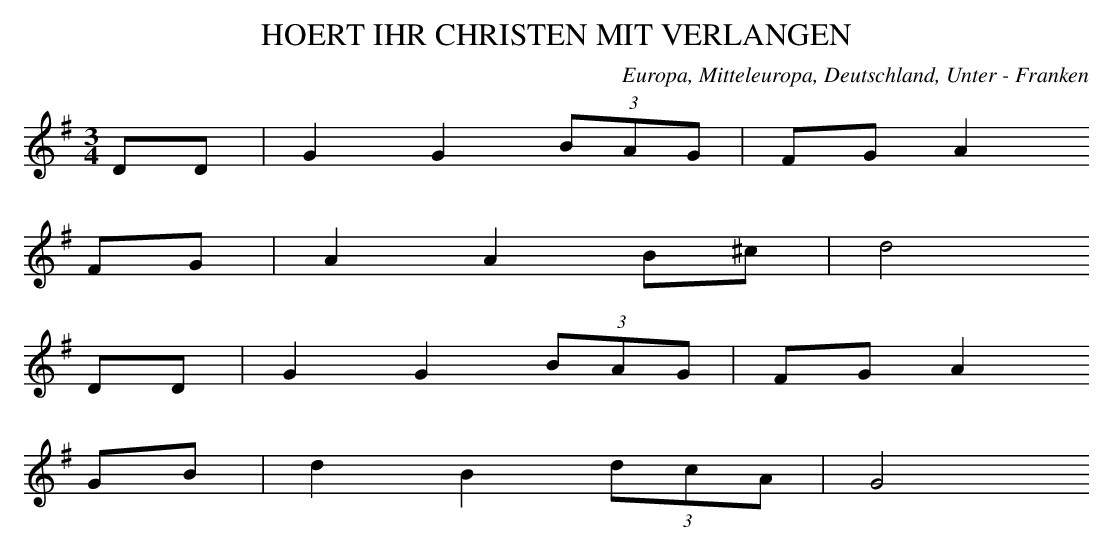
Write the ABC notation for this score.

X:1
T: HOERT IHR CHRISTEN MIT VERLANGEN
O: Europa, Mitteleuropa, Deutschland, Unter - Franken
M: 3/4
L: 1/8
K: G
DD | G2G2(3BAG | FGA2
FG | A2A2B^c | d4
DD | G2G2(3BAG | FGA2
GB | d2B2(3dcA | G4
